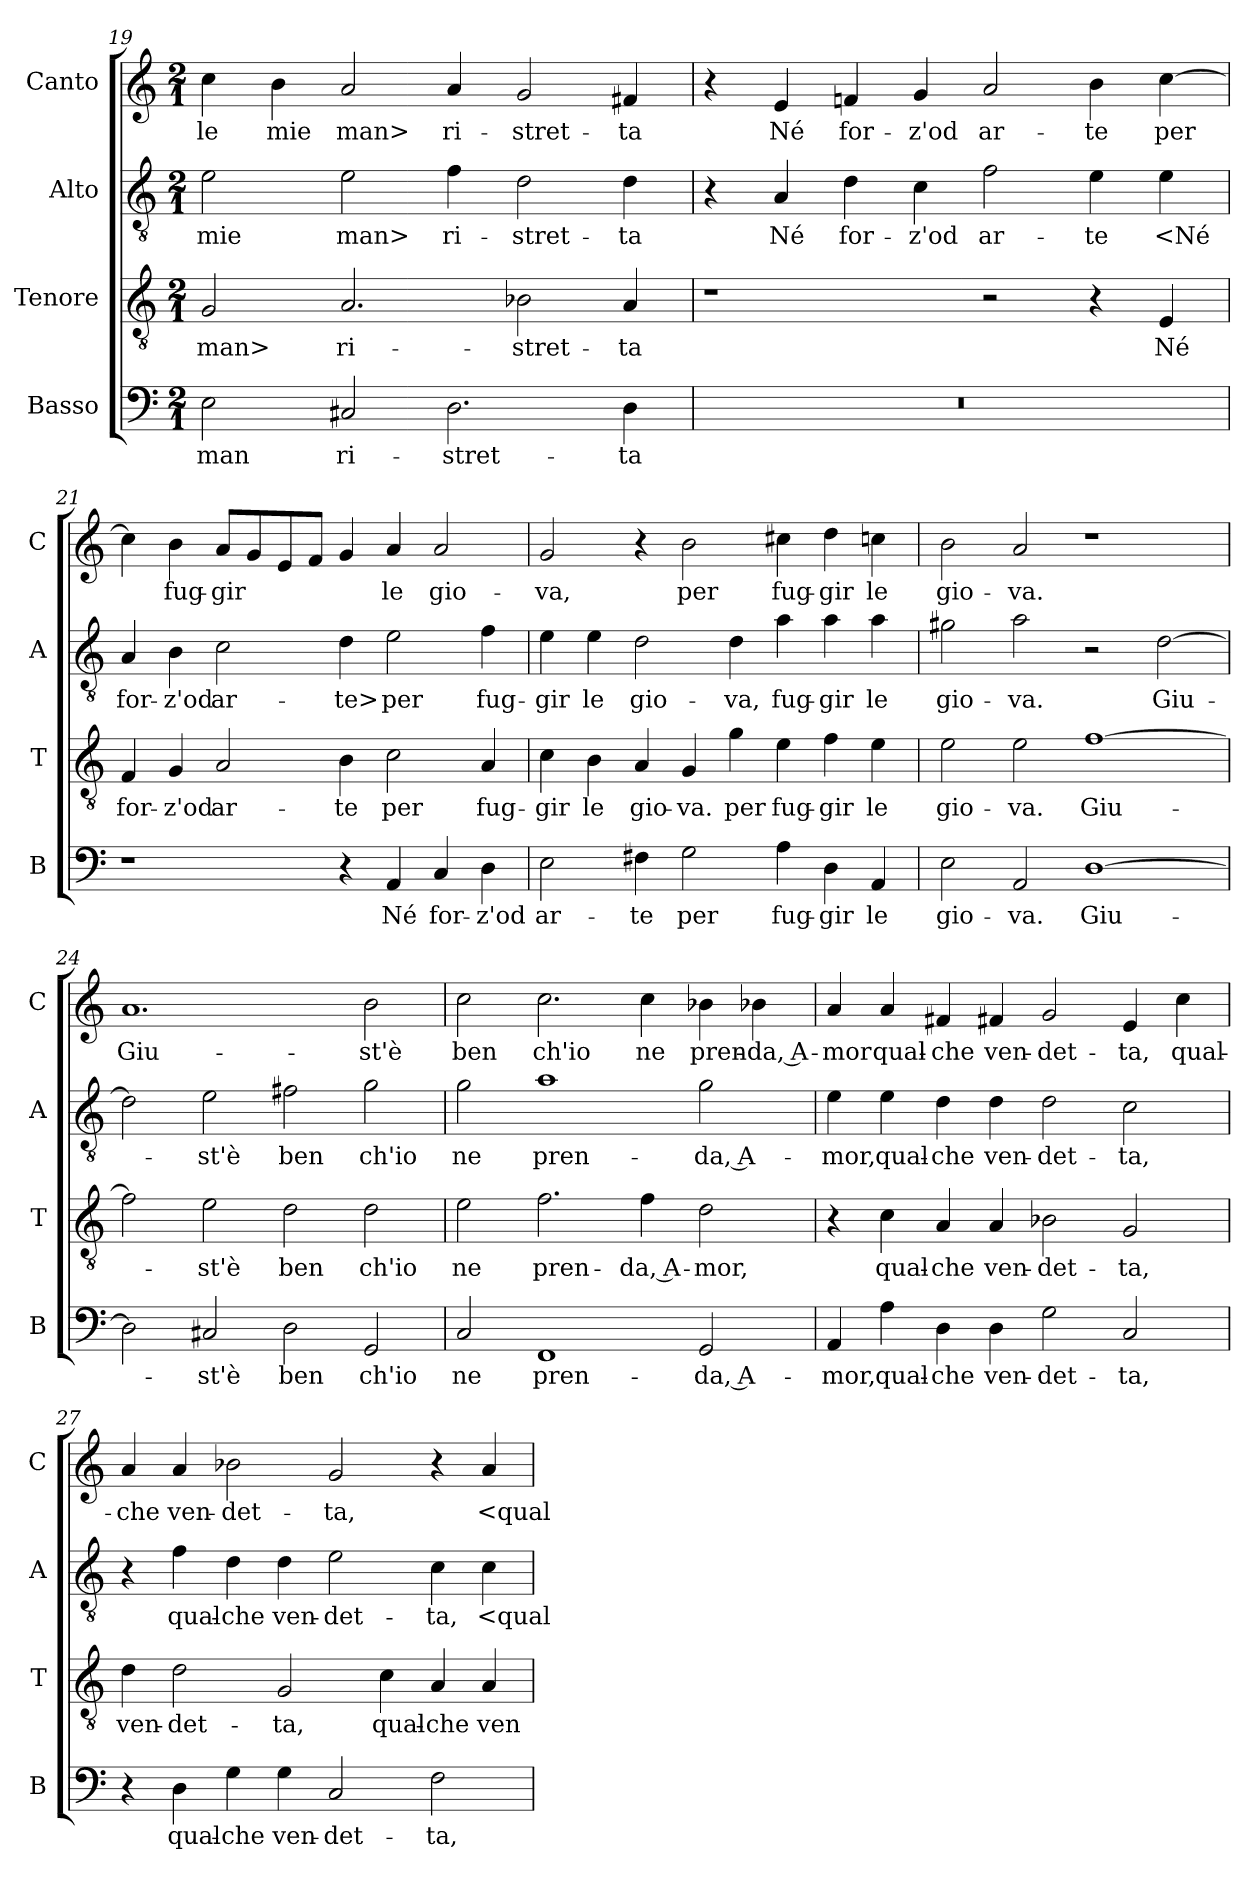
**kern	**text	**kern	**text	**kern	**text	**kern	**text
*part4	*part4	*part3	*part3	*part2	*part2	*part1	*part1
*staff4	*staff4	*staff3	*staff3	*staff2	*staff2	*staff1	*staff1
*I"Basso	*	*I"Tenore	*	*I"Alto	*	*I"Canto	*
*I'B	*	*I'T	*	*I'A	*	*I'C	*
*clefF4	*	*clefGv2	*	*clefGv2	*	*clefG2	*
*k[]	*	*k[]	*	*k[]	*	*k[]	*
*M2/1	*	*M2/1	*	*M2/1	*	*M2/1	*
=19	=19	=19	=19	=19	=19	=19	=19
2E	man	2G	man>	2e	mie	4cc	-le
.	.	.	.	.	.	4b	mie
2C#X	ri-	2.A	ri-	2e	man>	2a	man>
2.D	-stret-	.	.	4f	ri-	4a	ri-
.	.	2B-X	-stret-	2d	-stret-	2g	-stret-
4D	-ta	4A	-ta	4d	-ta	4f#X	-ta
=20	=20	=20	=20	=20	=20	=20	=20
0r	.	1r	.	4r	.	4r	.
.	.	.	.	4A	Né	4e	Né
.	.	.	.	4d	for-	4fn	for-
.	.	.	.	4c	-z'od	4g	-z'od
.	.	2r	.	2f	ar-	2a	ar-
.	.	4r	.	4e	-te	4b	-te
.	.	4E	Né	4e	<Né	[4cc	per
=21	=21	=21	=21	=21	=21	=21	=21
1r	.	4F	for-	4A	for-	4cc]	.
.	.	4G	-z'od	4B	-z'od	4b	fug-
.	.	2A	ar-	2c	ar-	8aL	-gir
.	.	.	.	.	.	8g	.
.	.	.	.	.	.	8e	.
.	.	.	.	.	.	8fJ	.
4r	.	4B	-te	4d	-te>	4g	.
4AA	Né	2c	per	2e	per	4a	le
4C	for-	.	.	.	.	2a	gio-
4D	-z'od	4A	fug-	4f	fug-	.	.
=22	=22	=22	=22	=22	=22	=22	=22
2E	ar-	4c	-gir	4e	-gir	2g	-va,
.	.	4B	le	4e	le	.	.
4F#X	-te	4A	gio-	2d	gio-	4r	.
2G	per	4G	-va.	.	.	2b	per
.	.	4g	per	4d	-va,	.	.
4A	fug-	4e	fug-	4a	fug-	4cc#X	fug-
4D	-gir	4f	-gir	4a	-gir	4dd	-gir
4AA	le	4e	le	4a	le	4ccn	le
=23	=23	=23	=23	=23	=23	=23	=23
2E	gio-	2e	gio-	2g#X	gio-	2b	gio-
2AA	-va.	2e	-va.	2a	-va.	2a	-va.
[1D	Giu-	[1f	Giu-	2r	.	1r	.
.	.	.	.	[2d	Giu-	.	.
=24	=24	=24	=24	=24	=24	=24	=24
2D]	.	2f]	.	2d]	.	1.a	Giu-
2C#X	-st'è	2e	-st'è	2e	-st'è	.	.
2D	ben	2d	ben	2f#X	ben	.	.
2GG	ch'io	2d	ch'io	2g	ch'io	2b	-st'è
=25	=25	=25	=25	=25	=25	=25	=25
2C	ne	2e	ne	2g	ne	2cc	ben
1FF	pren-	2.f	pren-	1a	pren-	2.cc	ch'io
.	.	4f	-da, A-	.	.	4cc	ne
2GG	-da, A-	2d	-mor,	2g	-da, A-	4b-X	pren-
.	.	.	.	.	.	4b-X	-da, A-
=26	=26	=26	=26	=26	=26	=26	=26
4AA	-mor,	4r	.	4e	-mor,	4a	-mor
4A	qual-	4c	qual-	4e	qual-	4a	qual-
4D	-che	4A	-che	4d	-che	4f#X	-che
4D	ven-	4A	ven-	4d	ven-	4f#X	ven-
2G	-det-	2B-X	-det-	2d	-det-	2g	-det-
2C	-ta,	2G	-ta,	2c	-ta,	4e	-ta,
.	.	.	.	.	.	4cc	qual-
=27	=27	=27	=27	=27	=27	=27	=27
4r	.	4d	ven-	4r	.	4a	-che
4D	qual-	2d	-det-	4f	qual-	4a	ven-
4G	-che	.	.	4d	-che	2b-X	-det-
4G	ven-	2G	-ta,	4d	ven-	.	.
2C	-det-	.	.	2e	-det-	2g	-ta,
.	.	4c	qual-	.	.	.	.
2F	-ta,	4A	-che	4c	-ta,	4r	.
.	.	4A	ven-	4c	<qual-	4a	<qual-
=	=	=	=	=	=	=	=
*-	*-	*-	*-	*-	*-	*-	*-
